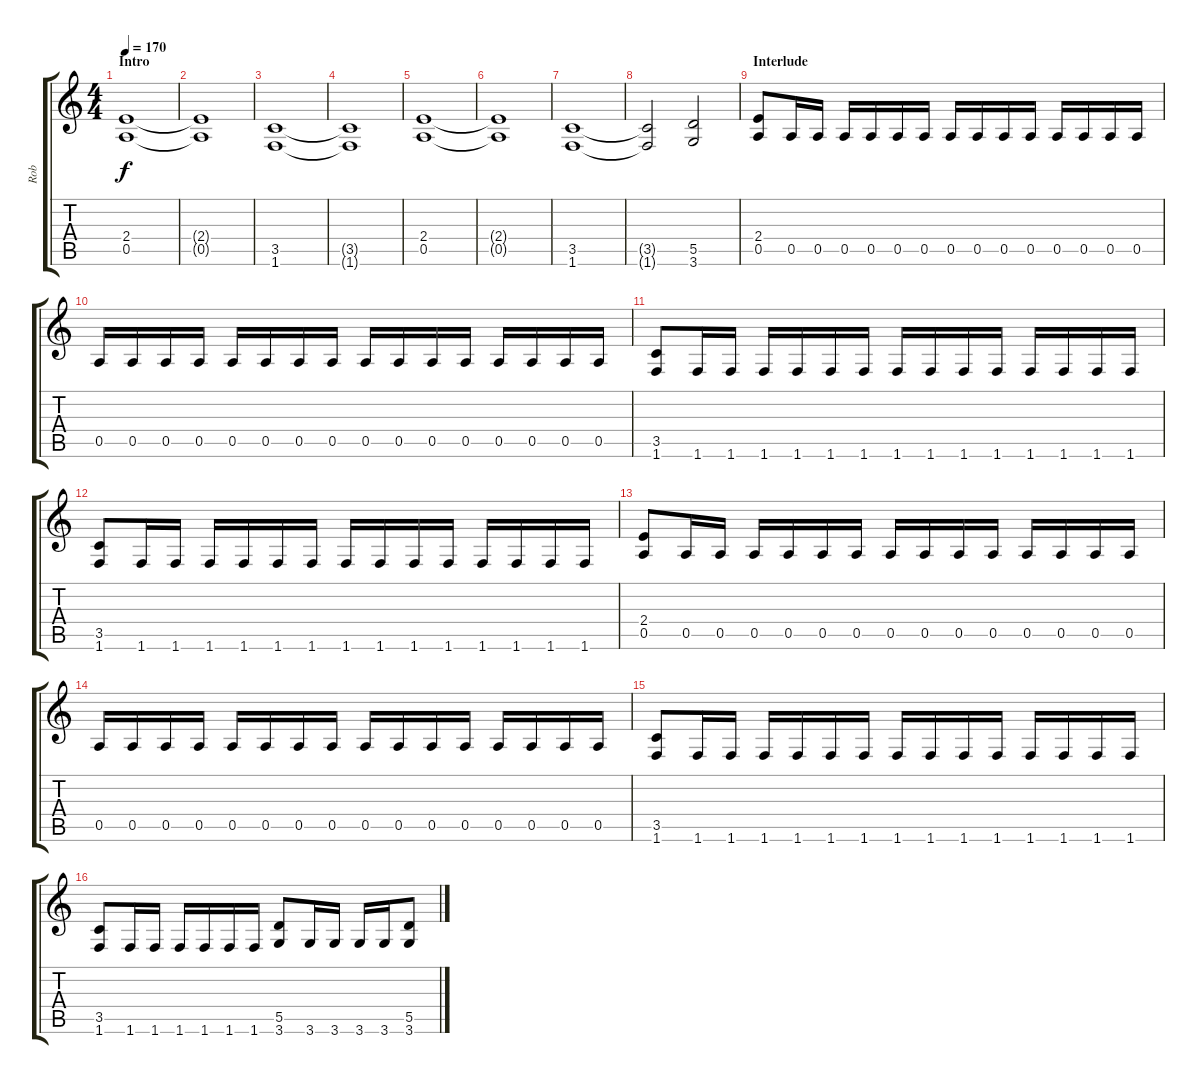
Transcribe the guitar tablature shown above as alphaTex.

\track ("Rob" "Rob") {instrument distortionguitar}
\staff {score tabs}
\tuning (E4 B3 G3 D3 A2 E2) {hide}
\ts (4 4)
\section ("" "Intro")
\tempo 170
\clef g2
\ks c
(2.4 0.5).1{dy f instrument distortionguitar} |
(2.4{t} 0.5{t}).1 |
(3.5 1.6).1 |
(3.5{t} 1.6{t}).1 |
(2.4 0.5).1 |
(2.4{t} 0.5{t}).1 |
(3.5 1.6).1 |
(3.5{t} 1.6{t}).2 (5.5 3.6).2 |
\section ("" "Interlude")
(2.4 0.5).8 0.5.16 0.5.16 0.5.16 0.5.16 0.5.16 0.5.16 0.5.16 0.5.16 0.5.16 0.5.16 0.5.16 0.5.16 0.5.16 0.5.16 |
0.5.16 0.5.16 0.5.16 0.5.16 0.5.16 0.5.16 0.5.16 0.5.16 0.5.16 0.5.16 0.5.16 0.5.16 0.5.16 0.5.16 0.5.16 0.5.16 |
(3.5 1.6).8 1.6.16 1.6.16 1.6.16 1.6.16 1.6.16 1.6.16 1.6.16 1.6.16 1.6.16 1.6.16 1.6.16 1.6.16 1.6.16 1.6.16 |
(3.5 1.6).8 1.6.16 1.6.16 1.6.16 1.6.16 1.6.16 1.6.16 1.6.16 1.6.16 1.6.16 1.6.16 1.6.16 1.6.16 1.6.16 1.6.16 |
(2.4 0.5).8 0.5.16 0.5.16 0.5.16 0.5.16 0.5.16 0.5.16 0.5.16 0.5.16 0.5.16 0.5.16 0.5.16 0.5.16 0.5.16 0.5.16 |
0.5.16 0.5.16 0.5.16 0.5.16 0.5.16 0.5.16 0.5.16 0.5.16 0.5.16 0.5.16 0.5.16 0.5.16 0.5.16 0.5.16 0.5.16 0.5.16 |
(3.5 1.6).8 1.6.16 1.6.16 1.6.16 1.6.16 1.6.16 1.6.16 1.6.16 1.6.16 1.6.16 1.6.16 1.6.16 1.6.16 1.6.16 1.6.16 |
(3.5 1.6).8 1.6.16 1.6.16 1.6.16 1.6.16 1.6.16 1.6.16 (5.5 3.6).8 3.6.16 3.6.16 3.6.16 3.6.16 (5.5 3.6).8
